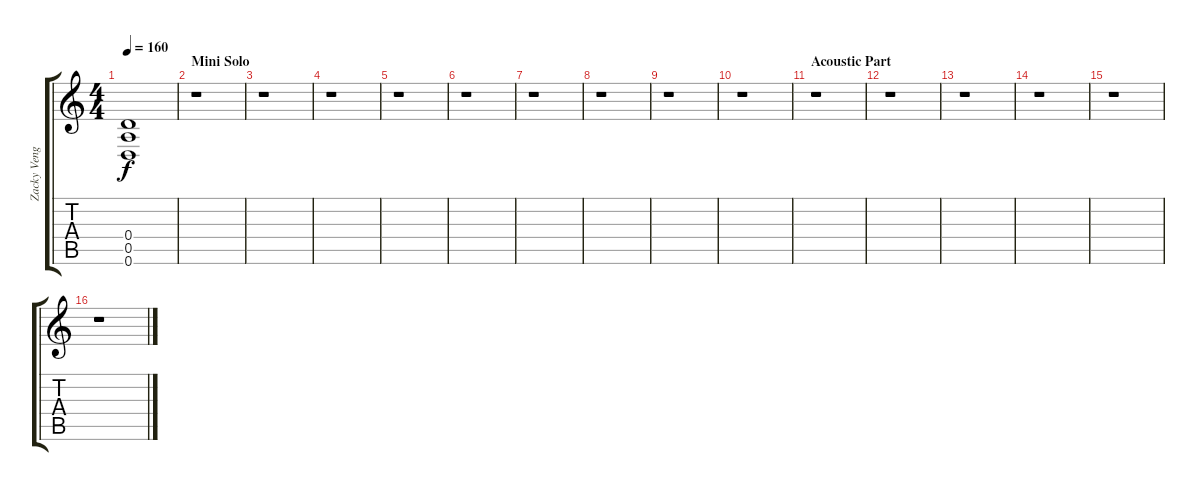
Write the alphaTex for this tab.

\track ("Zacky Vengeance" "Zacky Veng") {instrument overdrivenguitar}
\staff {score tabs}
\tuning (E4 B3 G3 D3 A2 D2) {hide}
\ts (4 4)
\tempo 160
\clef g2
\ks c
(0.4{t} 0.5{t} 0.6{t}).1{dy f} |
\section ("" "Mini Solo")
r.1 |
r.1 |
r.1 |
r.1 |
r.1 |
r.1 |
r.1 |
r.1 |
r.1 |
\section ("" "Acoustic Part")
r.1 |
r.1 |
r.1 |
r.1 |
r.1 |
r.1
